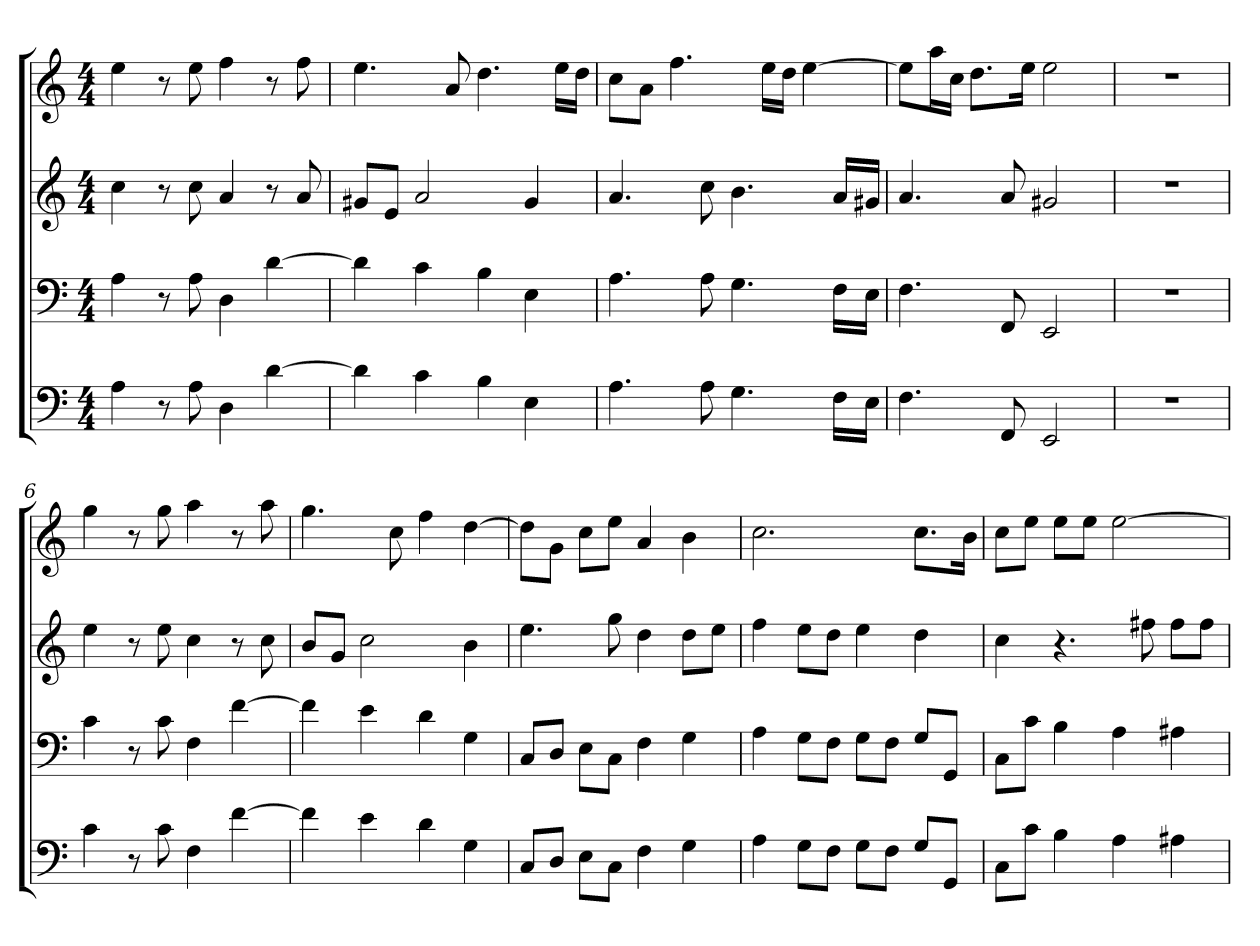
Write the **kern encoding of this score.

**kern	**kern	**kern	**kern
*part4	*part3	*part2	*part1
*staff4	*staff3	*staff2	*staff1
*k[]	*k[]	*k[]	*k[]
*a:	*a:	*a:	*a:
*M4/4	*M4/4	*M4/4	*M4/4
=1	=1	=1	=1
4A	4A	4cc	4ee
8r	8r	8r	8r
8A	8A	8cc	8ee
4D	4D	4a	4ff
[4d	[4d	8r	8r
.	.	8a	8ff
=2	=2	=2	=2
4d]	4d]	8g#XL	4.ee
.	.	8eJ	.
4c	4c	2a	.
.	.	.	8a
4B	4B	.	4.dd
4E	4E	4g#	.
.	.	.	16eeLL
.	.	.	16ddJJ
=3	=3	=3	=3
4.A	4.A	4.a	8ccL
.	.	.	8aJ
.	.	.	4.ff
8A	8A	8cc	.
4.G	4.G	4.b	.
.	.	.	16eeLL
.	.	.	16ddJJ
.	.	.	[4ee
16FLL	16FLL	16aLL	.
16EJJ	16EJJ	16g#XJJ	.
=4	=4	=4	=4
4.F	4.F	4.a	8eeL]
.	.	.	16aaL
.	.	.	16ccJJ
.	.	.	8.ddL
8FF	8FF	8a	.
.	.	.	16eeJk
2EE	2EE	2g#X	2ee
=5	=5	=5	=5
1r	1r	1r	1r
=6	=6	=6	=6
4c	4c	4ee	4gg
8r	8r	8r	8r
8c	8c	8ee	8gg
4F	4F	4cc	4aa
[4f	[4f	8r	8r
.	.	8cc	8aa
=7	=7	=7	=7
4f]	4f]	8bL	4.gg
.	.	8gJ	.
4e	4e	2cc	.
.	.	.	8cc
4d	4d	.	4ff
4G	4G	4b	[4dd
=8	=8	=8	=8
8CL	8CL	4.ee	8ddL]
8DJ	8DJ	.	8gJ
8EL	8EL	.	8ccL
8CJ	8CJ	8gg	8eeJ
4F	4F	4dd	4a
4G	4G	8ddL	4b
.	.	8eeJ	.
=9	=9	=9	=9
4A	4A	4ff	2.cc
8GL	8GL	8eeL	.
8FJ	8FJ	8ddJ	.
8GL	8GL	4ee	.
8FJ	8FJ	.	.
8GL	8GL	4dd	8.ccL
8GGJ	8GGJ	.	.
.	.	.	16bJk
=10	=10	=10	=10
8CL	8CL	4cc	8ccL
8cJ	8cJ	.	8eeJ
4B	4B	4.r	8eeL
.	.	.	8eeJ
4A	4A	.	[2ee
.	.	8ff#X	.
4A#X	4A#X	8ff#L	.
.	.	8ff#J	.
=	=	=	=
*-	*-	*-	*-
